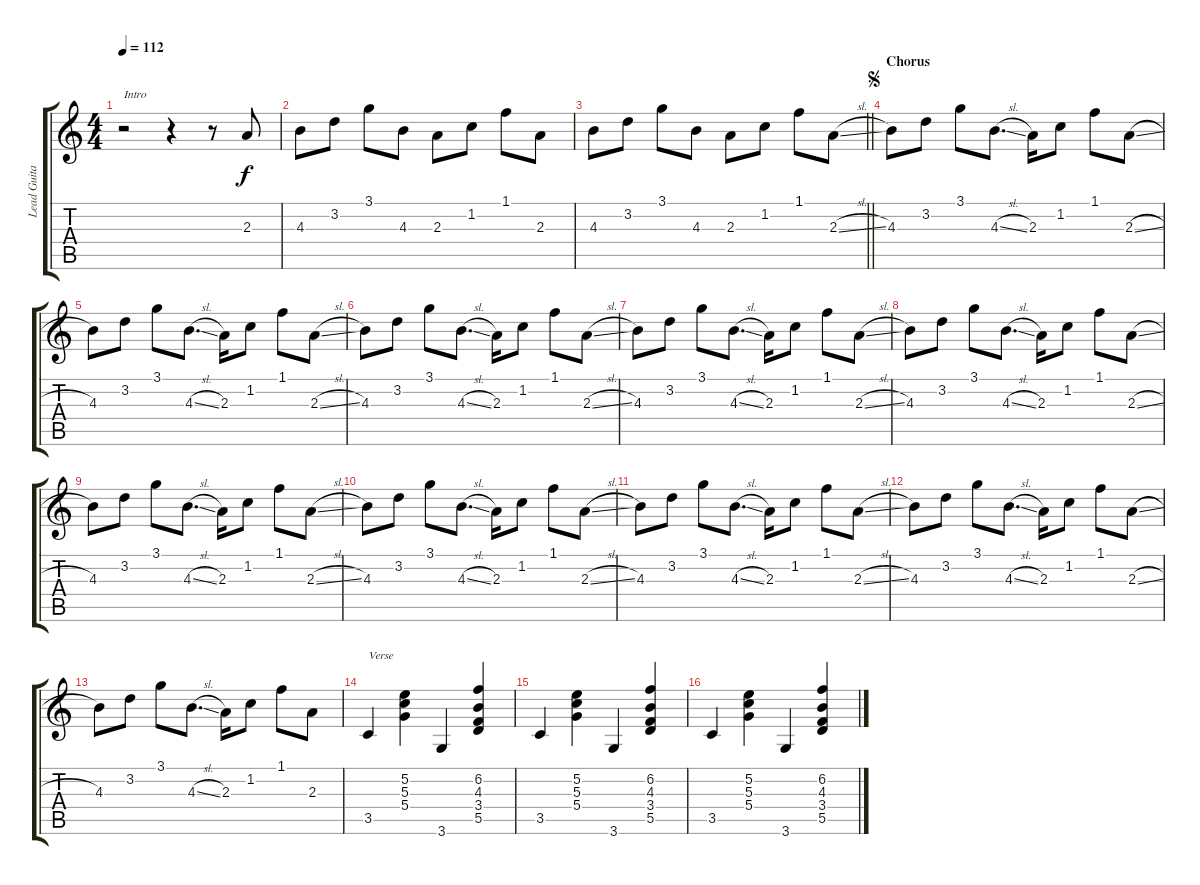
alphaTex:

\track ("Lead Guitar" "Lead Guita") {instrument electricguitarclean}
\staff {score tabs}
\tuning (E4 B3 G3 D3 A2 E2) {hide}
\ts (4 4)
\tempo 112
\clef g2
\ks c
r.2{txt "Intro" dy f instrument electricguitarclean} r.4 r.8 2.3.8 |
4.3.8 3.2.8 3.1.8 4.3.8 2.3.8 1.2.8 1.1.8 2.3.8 |
\barLineRight lightlight
4.3.8 3.2.8 3.1.8 4.3.8 2.3.8 1.2.8 1.1.8 2.3{sl}.8 |
\section ("" "Chorus")
\jump segno
4.3.8 3.2.8 3.1.8 4.3{sl}.8{d} 2.3.16 1.2.8 1.1.8 2.3{sl}.8 |
4.3.8 3.2.8 3.1.8 4.3{sl}.8{d} 2.3.16 1.2.8 1.1.8 2.3{sl}.8 |
4.3.8 3.2.8 3.1.8 4.3{sl}.8{d} 2.3.16 1.2.8 1.1.8 2.3{sl}.8 |
4.3.8 3.2.8 3.1.8 4.3{sl}.8{d} 2.3.16 1.2.8 1.1.8 2.3{sl}.8 |
4.3.8 3.2.8 3.1.8 4.3{sl}.8{d} 2.3.16 1.2.8 1.1.8 2.3{sl}.8 |
4.3.8 3.2.8 3.1.8 4.3{sl}.8{d} 2.3.16 1.2.8 1.1.8 2.3{sl}.8 |
4.3.8 3.2.8 3.1.8 4.3{sl}.8{d} 2.3.16 1.2.8 1.1.8 2.3{sl}.8 |
4.3.8 3.2.8 3.1.8 4.3{sl}.8{d} 2.3.16 1.2.8 1.1.8 2.3{sl}.8 |
4.3.8 3.2.8 3.1.8 4.3{sl}.8{d} 2.3.16 1.2.8 1.1.8 2.3{sl}.8 |
4.3.8 3.2.8 3.1.8 4.3{sl}.8{d} 2.3.16 1.2.8 1.1.8 2.3.8 |
3.5.4{txt "Verse"} (5.2 5.3 5.4).4 3.6.4 (6.2 4.3 3.4 5.5).4 |
3.5.4 (5.2 5.3 5.4).4 3.6.4 (6.2 4.3 3.4 5.5).4 |
3.5.4 (5.2 5.3 5.4).4 3.6.4 (6.2 4.3 3.4 5.5).4
